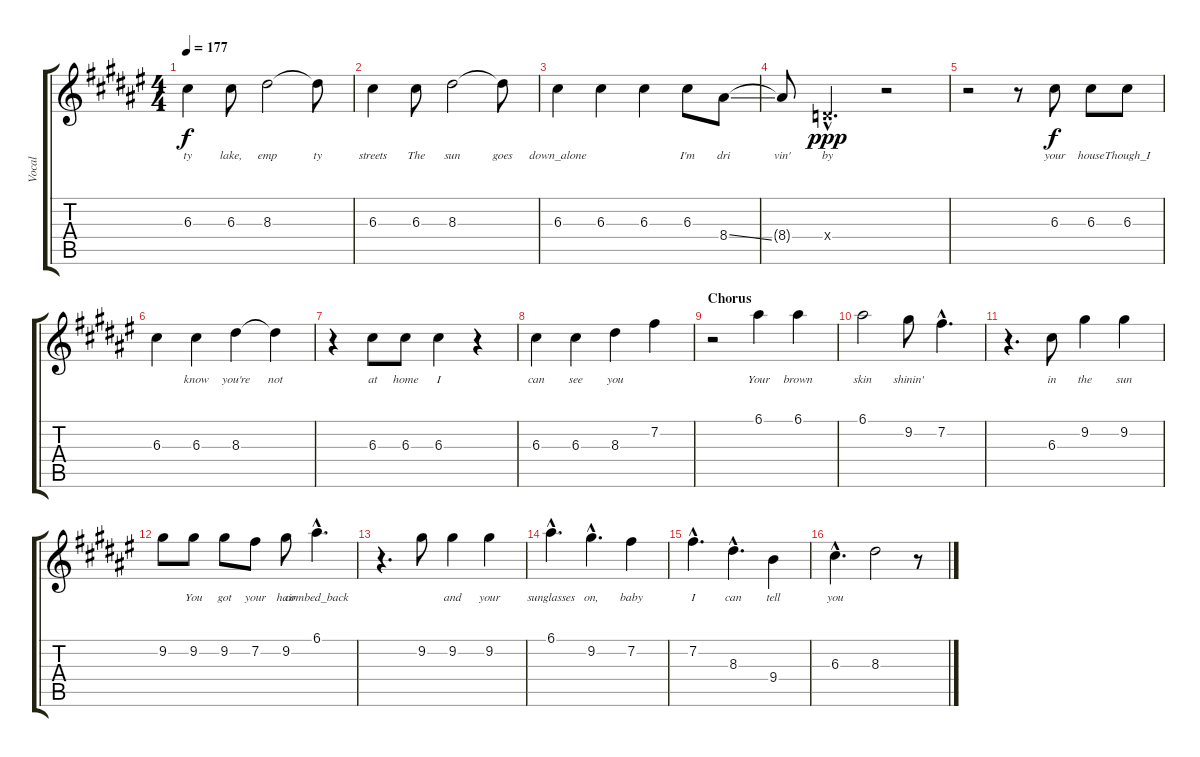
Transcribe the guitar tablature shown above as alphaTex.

\track ("Vocal" "Vocal") {instrument electricguitarjazz}
\staff {score tabs}
\tuning (E4 B3 G3 D3 A2 E2) {hide}
\ts (4 4)
\tempo 177
\clef g2
\ks d#minor
6.3.4{lyrics (0 "ty") lyrics (1 "") lyrics (2 "") lyrics (3 "") lyrics (4 "") dy f} 6.3.8{lyrics (0 "lake,") lyrics (1 "") lyrics (2 "") lyrics (3 "") lyrics (4 "")} 8.3.2{lyrics (0 "emp") lyrics (1 "") lyrics (2 "") lyrics (3 "") lyrics (4 "")} 8.3{t}.8{lyrics (0 "ty") lyrics (1 "") lyrics (2 "") lyrics (3 "") lyrics (4 "")} |
6.3.4{lyrics (0 "streets") lyrics (1 "") lyrics (2 "") lyrics (3 "") lyrics (4 "")} 6.3.8{lyrics (0 "The") lyrics (1 "") lyrics (2 "") lyrics (3 "") lyrics (4 "")} 8.3.2{lyrics (0 "sun") lyrics (1 "") lyrics (2 "") lyrics (3 "") lyrics (4 "")} 8.3{t}.8{lyrics (0 "goes") lyrics (1 "") lyrics (2 "") lyrics (3 "") lyrics (4 "")} |
6.3.4{lyrics (0 "down_alone") lyrics (1 "") lyrics (2 "") lyrics (3 "") lyrics (4 "")} 6.3.4{lyrics (0 "") lyrics (1 "") lyrics (2 "") lyrics (3 "") lyrics (4 "")} 6.3.4{lyrics (0 "") lyrics (1 "") lyrics (2 "") lyrics (3 "") lyrics (4 "")} 6.3.8{lyrics (0 "I'm") lyrics (1 "") lyrics (2 "") lyrics (3 "") lyrics (4 "")} 8.4{ss}.8{lyrics (0 "dri") lyrics (1 "") lyrics (2 "") lyrics (3 "") lyrics (4 "")} |
8.4{t}.8{lyrics (0 "vin'") lyrics (1 "") lyrics (2 "") lyrics (3 "") lyrics (4 "")} 0.4{hac x}.4{d lyrics (0 "by") lyrics (1 "") lyrics (2 "") lyrics (3 "") lyrics (4 "") dy ppp} r.2 |
r.2 r.8 6.3.8{lyrics (0 "your") lyrics (1 "") lyrics (2 "") lyrics (3 "") lyrics (4 "") dy f} 6.3.8{lyrics (0 "house") lyrics (1 "") lyrics (2 "") lyrics (3 "") lyrics (4 "")} 6.3.8{lyrics (0 "Though_I") lyrics (1 "") lyrics (2 "") lyrics (3 "") lyrics (4 "")} |
6.3.4{lyrics (0 "") lyrics (1 "") lyrics (2 "") lyrics (3 "") lyrics (4 "")} 6.3.4{lyrics (0 "know") lyrics (1 "") lyrics (2 "") lyrics (3 "") lyrics (4 "")} 8.3.4{lyrics (0 "you're") lyrics (1 "") lyrics (2 "") lyrics (3 "") lyrics (4 "")} 8.3{t}.4{lyrics (0 "not") lyrics (1 "") lyrics (2 "") lyrics (3 "") lyrics (4 "")} |
r.4 6.3.8{lyrics (0 "at") lyrics (1 "") lyrics (2 "") lyrics (3 "") lyrics (4 "")} 6.3.8{lyrics (0 "home") lyrics (1 "") lyrics (2 "") lyrics (3 "") lyrics (4 "")} 6.3.4{lyrics (0 "I") lyrics (1 "") lyrics (2 "") lyrics (3 "") lyrics (4 "")} r.4 |
6.3.4{lyrics (0 "can") lyrics (1 "") lyrics (2 "") lyrics (3 "") lyrics (4 "")} 6.3.4{lyrics (0 "see") lyrics (1 "") lyrics (2 "") lyrics (3 "") lyrics (4 "")} 8.3.4{lyrics (0 "you") lyrics (1 "") lyrics (2 "") lyrics (3 "") lyrics (4 "")} 7.2.4{lyrics (0 "") lyrics (1 "") lyrics (2 "") lyrics (3 "") lyrics (4 "")} |
\section ("" "Chorus")
r.2 6.1.4{lyrics (0 "Your") lyrics (1 "") lyrics (2 "") lyrics (3 "") lyrics (4 "")} 6.1.4{lyrics (0 "brown") lyrics (1 "") lyrics (2 "") lyrics (3 "") lyrics (4 "")} |
6.1.2{lyrics (0 "skin") lyrics (1 "") lyrics (2 "") lyrics (3 "") lyrics (4 "")} 9.2.8{lyrics (0 "shinin'") lyrics (1 "") lyrics (2 "") lyrics (3 "") lyrics (4 "")} 7.2{hac}.4{d lyrics (0 "") lyrics (1 "") lyrics (2 "") lyrics (3 "") lyrics (4 "")} |
r.4{d} 6.3.8{lyrics (0 "in") lyrics (1 "") lyrics (2 "") lyrics (3 "") lyrics (4 "")} 9.2.4{lyrics (0 "the") lyrics (1 "") lyrics (2 "") lyrics (3 "") lyrics (4 "")} 9.2.4{lyrics (0 "sun") lyrics (1 "") lyrics (2 "") lyrics (3 "") lyrics (4 "")} |
9.2.8{lyrics (0 "") lyrics (1 "") lyrics (2 "") lyrics (3 "") lyrics (4 "")} 9.2.8{lyrics (0 "You") lyrics (1 "") lyrics (2 "") lyrics (3 "") lyrics (4 "")} 9.2.8{lyrics (0 "got") lyrics (1 "") lyrics (2 "") lyrics (3 "") lyrics (4 "")} 7.2.8{lyrics (0 "your") lyrics (1 "") lyrics (2 "") lyrics (3 "") lyrics (4 "")} 9.2.8{lyrics (0 "hair") lyrics (1 "") lyrics (2 "") lyrics (3 "") lyrics (4 "")} 6.1{hac}.4{d lyrics (0 "combed_back") lyrics (1 "") lyrics (2 "") lyrics (3 "") lyrics (4 "")} |
r.4{d} 9.2.8{lyrics (0 "") lyrics (1 "") lyrics (2 "") lyrics (3 "") lyrics (4 "")} 9.2.4{lyrics (0 "and") lyrics (1 "") lyrics (2 "") lyrics (3 "") lyrics (4 "")} 9.2.4{lyrics (0 "your") lyrics (1 "") lyrics (2 "") lyrics (3 "") lyrics (4 "")} |
6.1{hac}.4{d lyrics (0 "sunglasses") lyrics (1 "") lyrics (2 "") lyrics (3 "") lyrics (4 "")} 9.2{hac}.4{d lyrics (0 "on,") lyrics (1 "") lyrics (2 "") lyrics (3 "") lyrics (4 "")} 7.2.4{lyrics (0 "baby") lyrics (1 "") lyrics (2 "") lyrics (3 "") lyrics (4 "")} |
7.2{hac}.4{d lyrics (0 "I") lyrics (1 "") lyrics (2 "") lyrics (3 "") lyrics (4 "")} 8.3{hac}.4{d lyrics (0 "can") lyrics (1 "") lyrics (2 "") lyrics (3 "") lyrics (4 "")} 9.4.4{lyrics (0 "tell") lyrics (1 "") lyrics (2 "") lyrics (3 "") lyrics (4 "")} |
6.3{hac}.4{d lyrics (0 "you") lyrics (1 "") lyrics (2 "") lyrics (3 "") lyrics (4 "")} 8.3.2{lyrics (0 "") lyrics (1 "") lyrics (2 "") lyrics (3 "") lyrics (4 "")} r.8
